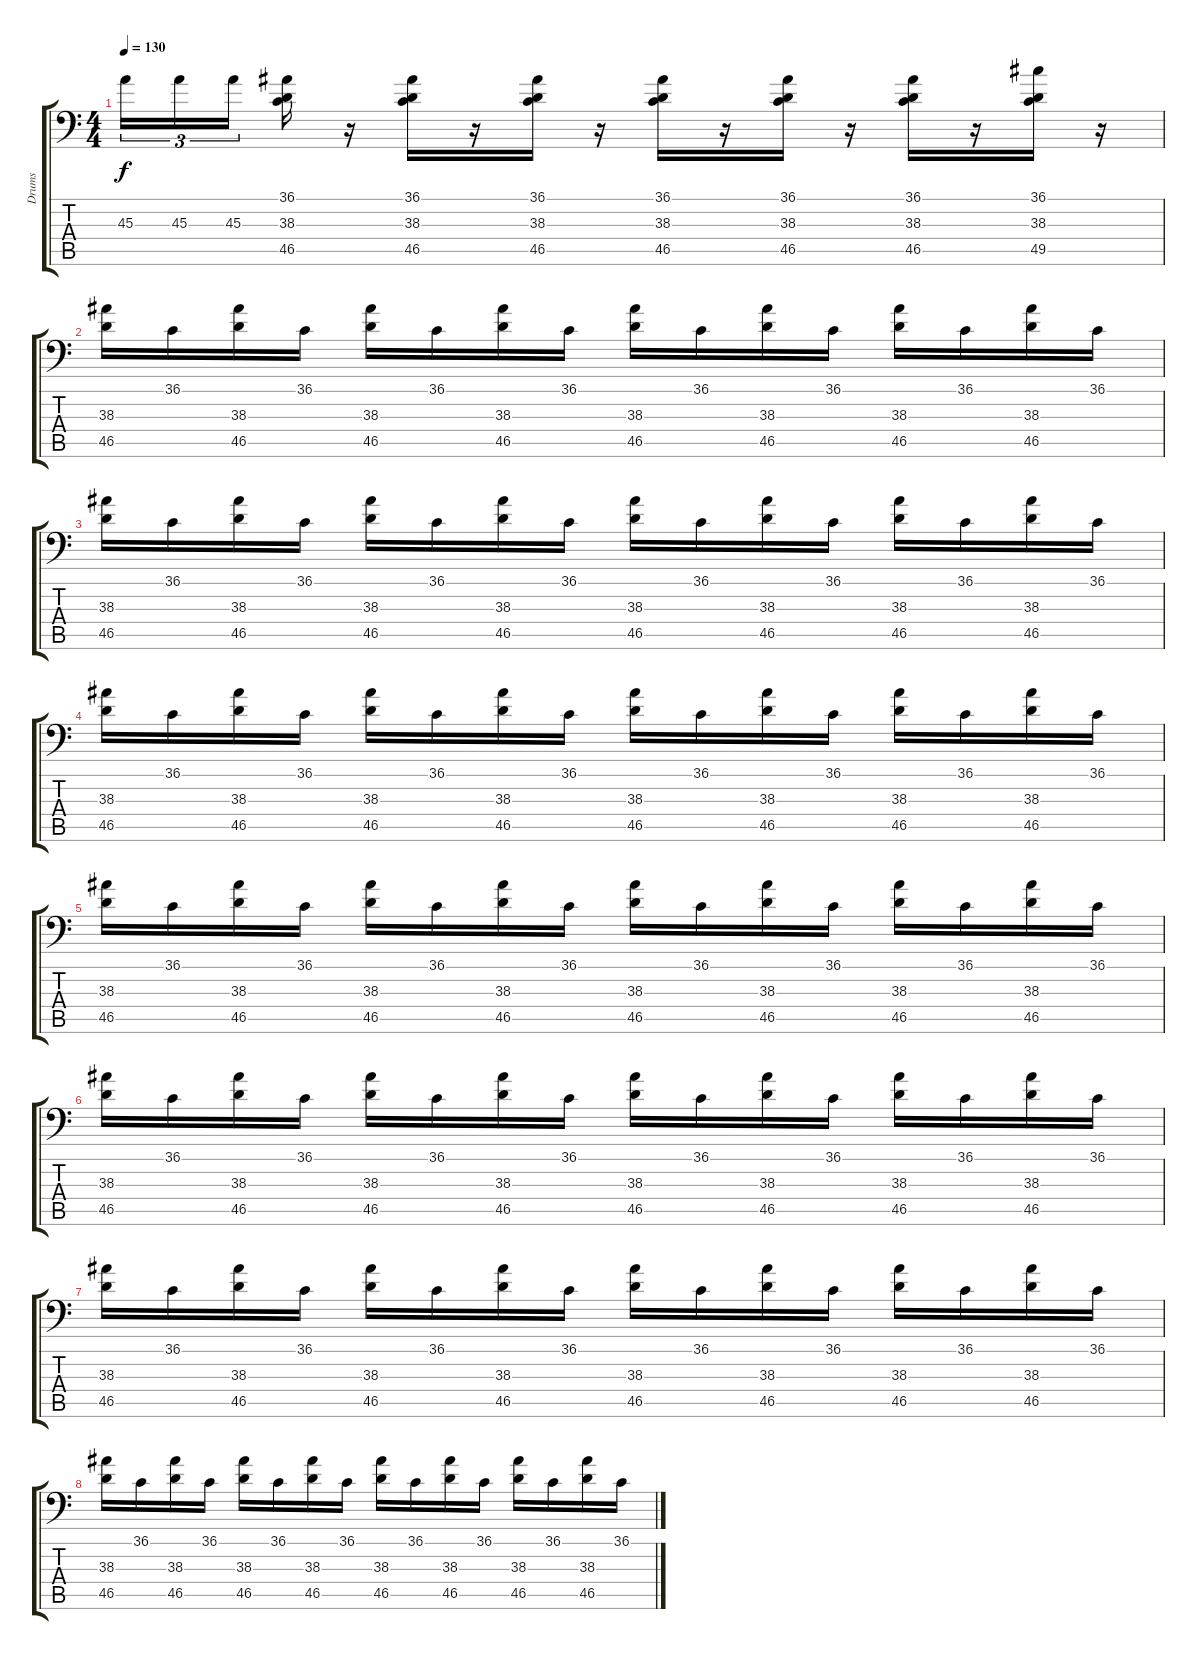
\track ("Drums" "Drums") {instrument acousticgrandpiano}
\staff {score tabs}
\tuning (C-1 C-1 C-1 C-1 C-1 C-1) {hide}
\ts (4 4)
\tempo 130
\clef f4
\ks c
45.3.16{tu (3 2) dy f} 45.3.16{tu (3 2)} 45.3.16{tu (3 2)} (36.1 38.3 46.5).16 r.16 (36.1 38.3 46.5).16 r.16 (36.1 38.3 46.5).16 r.16 (36.1 38.3 46.5).16 r.16 (36.1 38.3 46.5).16 r.16 (36.1 38.3 46.5).16 r.16 (36.1 38.3 49.5).16 r.16 |
(38.3 46.5).16 36.1.16 (38.3 46.5).16 36.1.16 (38.3 46.5).16 36.1.16 (38.3 46.5).16 36.1.16 (38.3 46.5).16 36.1.16 (38.3 46.5).16 36.1.16 (38.3 46.5).16 36.1.16 (38.3 46.5).16 36.1.16 |
(38.3 46.5).16 36.1.16 (38.3 46.5).16 36.1.16 (38.3 46.5).16 36.1.16 (38.3 46.5).16 36.1.16 (38.3 46.5).16 36.1.16 (38.3 46.5).16 36.1.16 (38.3 46.5).16 36.1.16 (38.3 46.5).16 36.1.16 |
(38.3 46.5).16 36.1.16 (38.3 46.5).16 36.1.16 (38.3 46.5).16 36.1.16 (38.3 46.5).16 36.1.16 (38.3 46.5).16 36.1.16 (38.3 46.5).16 36.1.16 (38.3 46.5).16 36.1.16 (38.3 46.5).16 36.1.16 |
(38.3 46.5).16 36.1.16 (38.3 46.5).16 36.1.16 (38.3 46.5).16 36.1.16 (38.3 46.5).16 36.1.16 (38.3 46.5).16 36.1.16 (38.3 46.5).16 36.1.16 (38.3 46.5).16 36.1.16 (38.3 46.5).16 36.1.16 |
(38.3 46.5).16 36.1.16 (38.3 46.5).16 36.1.16 (38.3 46.5).16 36.1.16 (38.3 46.5).16 36.1.16 (38.3 46.5).16 36.1.16 (38.3 46.5).16 36.1.16 (38.3 46.5).16 36.1.16 (38.3 46.5).16 36.1.16 |
(38.3 46.5).16 36.1.16 (38.3 46.5).16 36.1.16 (38.3 46.5).16 36.1.16 (38.3 46.5).16 36.1.16 (38.3 46.5).16 36.1.16 (38.3 46.5).16 36.1.16 (38.3 46.5).16 36.1.16 (38.3 46.5).16 36.1.16 |
(38.3 46.5).16 36.1.16 (38.3 46.5).16 36.1.16 (38.3 46.5).16 36.1.16 (38.3 46.5).16 36.1.16 (38.3 46.5).16 36.1.16 (38.3 46.5).16 36.1.16 (38.3 46.5).16 36.1.16 (38.3 46.5).16 36.1.16
